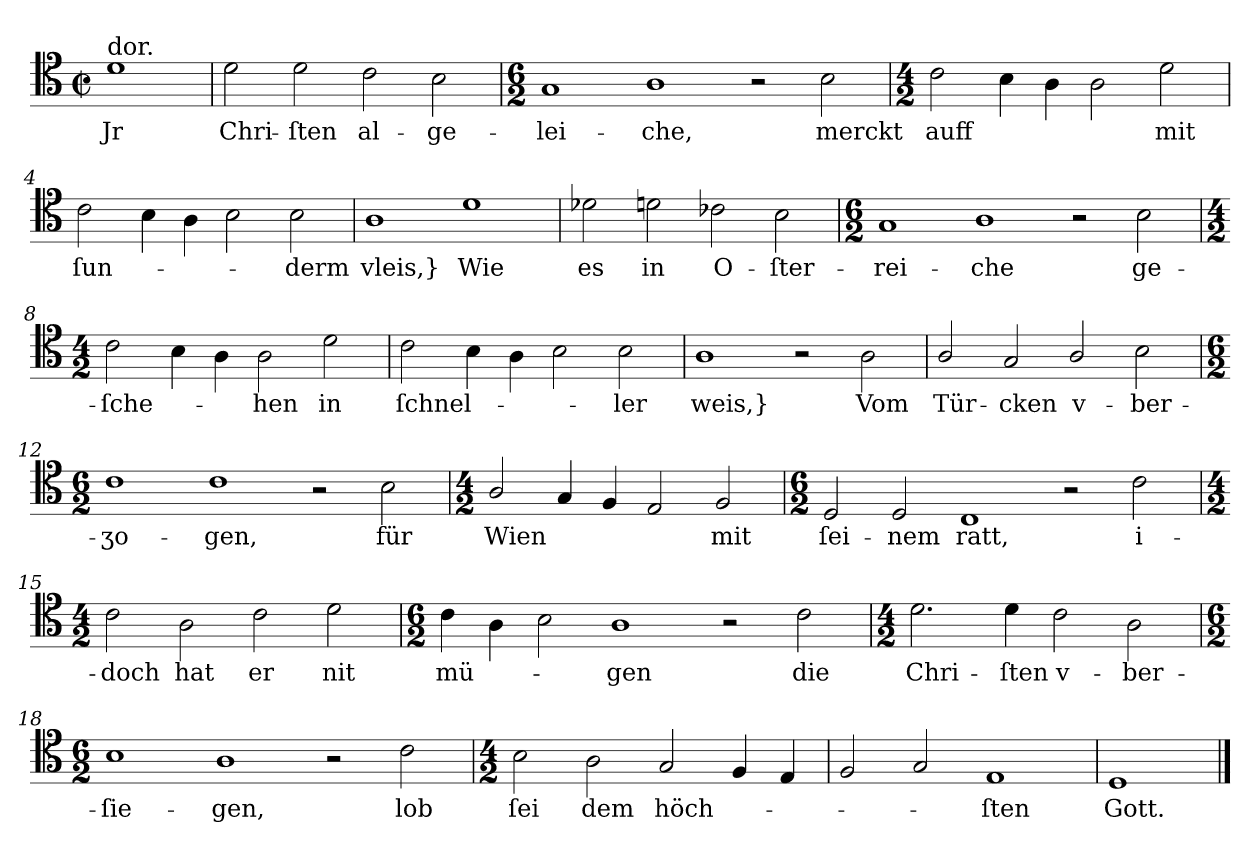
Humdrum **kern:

**kern	**text
*part1	*part1
*staff1	*staff1
*clefC4	*
*k[]	*
*D:dor	*
*M4/2	*
*met(c|)	*
=	=
!LO:TX:a:t=dor.	!
1d	Jr
=1	=1
2d	Chri-
2d	-ſten
2c	al-
2B	-ge-
=2	=2
*M6/2	*
1G	-lei-
1A	-che,
2r	.
2B	merckt
=3	=3
*M4/2	*
2c	auff
4B	.
4A	.
2A	.
2d	mit
=4	=4
2c	ſun-
4B	.
4A	.
2B	.
2B	-derm
=5	=5
1A	vleis,}
1d	Wie
=6	=6
2d-X	es
2dn	in
2c-X	O-
2B	-ſter-
=7	=7
*M6/2	*
1G	-rei-
1A	-che
2r	.
2B	ge-
=8	=8
*M4/2	*
2c	-ſche-
4B	.
4A	.
2A	-hen
2d	in
=9	=9
2c	ſchnel-
4B	.
4A	.
2B	.
2B	-ler
=10	=10
1A	weis,}
2r	.
2A	Vom
=11	=11
2A/	Tür-
2G	-cken
2A/	v-
2B	-ber-
=12	=12
*M6/2	*
1c	-ʒo-
1c	-gen,
2r	.
2B	für
=13	=13
*M4/2	*
2A/	Wien
4G	.
4F	.
2E	.
2F	mit
=14	=14
*M6/2	*
2D	ſei-
2D	-nem
1C	ratt,
2r	.
2c	i-
=15	=15
*M4/2	*
2c	-doch
2A	hat
2c	er
2d	nit
=16	=16
*M6/2	*
4c	mü-
4A	.
2B	.
1A	-gen
2r	.
2c	die
=17	=17
*M4/2	*
2.d	Chri-
4d	-ſten
2c	v-
2A	-ber-
=18	=18
*M6/2	*
1B	-ſie-
1A	-gen,
2r	.
2c	lob
=19	=19
*M4/2	*
2B	ſei
2A	dem
2G	höch-
4F	.
4E	.
=20	=20
2F	.
2G	.
1E	-ſten
=21	=21
1D/	Gott.
==	==
*-	*-
